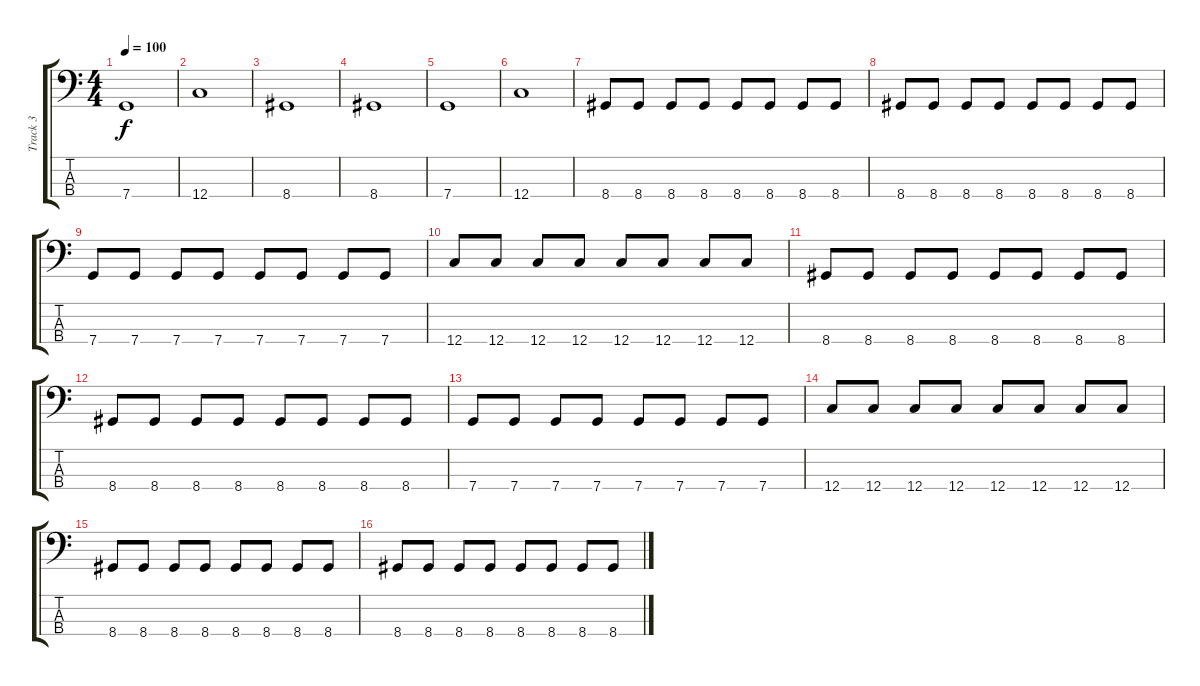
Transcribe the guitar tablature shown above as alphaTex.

\track ("Track 3" "Track 3") {instrument electricbassfinger}
\staff {score tabs}
\tuning (F2 C2 G1 C1) {hide}
\ts (4 4)
\tempo 100
\clef f4
\ks c
7.4.1{dy f} |
12.4.1 |
8.4.1 |
8.4.1 |
7.4.1 |
12.4.1 |
8.4.8 8.4.8 8.4.8 8.4.8 8.4.8 8.4.8 8.4.8 8.4.8 |
8.4.8 8.4.8 8.4.8 8.4.8 8.4.8 8.4.8 8.4.8 8.4.8 |
7.4.8 7.4.8 7.4.8 7.4.8 7.4.8 7.4.8 7.4.8 7.4.8 |
12.4.8 12.4.8 12.4.8 12.4.8 12.4.8 12.4.8 12.4.8 12.4.8 |
8.4.8 8.4.8 8.4.8 8.4.8 8.4.8 8.4.8 8.4.8 8.4.8 |
8.4.8 8.4.8 8.4.8 8.4.8 8.4.8 8.4.8 8.4.8 8.4.8 |
7.4.8 7.4.8 7.4.8 7.4.8 7.4.8 7.4.8 7.4.8 7.4.8 |
12.4.8 12.4.8 12.4.8 12.4.8 12.4.8 12.4.8 12.4.8 12.4.8 |
8.4.8 8.4.8 8.4.8 8.4.8 8.4.8 8.4.8 8.4.8 8.4.8 |
8.4.8 8.4.8 8.4.8 8.4.8 8.4.8 8.4.8 8.4.8 8.4.8
